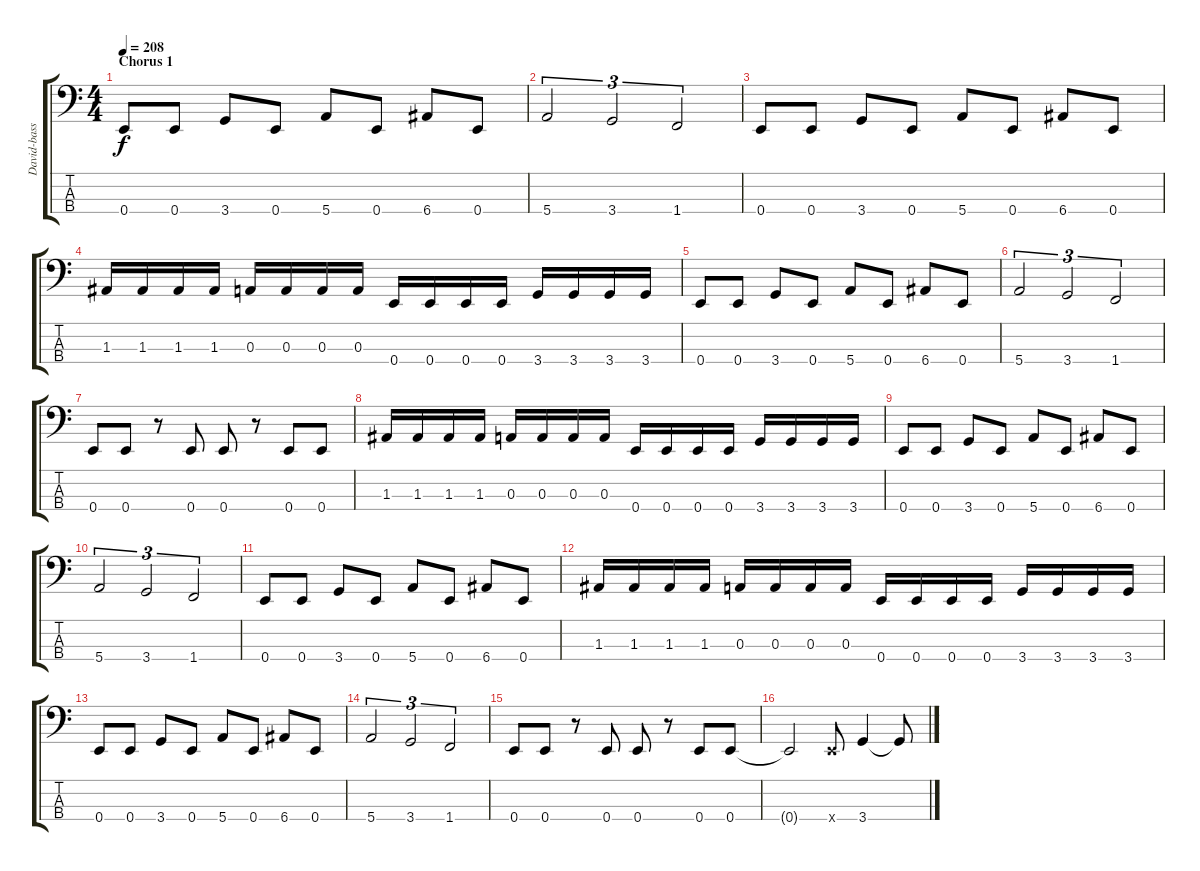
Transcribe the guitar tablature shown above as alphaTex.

\track ("David-bass" "David-bass") {instrument electricbasspick}
\staff {score tabs}
\tuning (G2 D2 A1 E1) {hide}
\ts (4 4)
\section ("" "Chorus 1")
\tempo 208
\clef f4
\ks c
0.4.8{dy f} 0.4.8 3.4.8 0.4.8 5.4.8 0.4.8 6.4.8 0.4.8 |
5.4.2{tu (3 2)} 3.4.2{tu (3 2)} 1.4.2{tu (3 2)} |
0.4.8 0.4.8 3.4.8 0.4.8 5.4.8 0.4.8 6.4.8 0.4.8 |
1.3.16 1.3.16 1.3.16 1.3.16 0.3.16 0.3.16 0.3.16 0.3.16 0.4.16 0.4.16 0.4.16 0.4.16 3.4.16 3.4.16 3.4.16 3.4.16 |
0.4.8 0.4.8 3.4.8 0.4.8 5.4.8 0.4.8 6.4.8 0.4.8 |
5.4.2{tu (3 2)} 3.4.2{tu (3 2)} 1.4.2{tu (3 2)} |
0.4.8 0.4.8 r.8 0.4.8 0.4.8 r.8 0.4.8 0.4.8 |
1.3.16 1.3.16 1.3.16 1.3.16 0.3.16 0.3.16 0.3.16 0.3.16 0.4.16 0.4.16 0.4.16 0.4.16 3.4.16 3.4.16 3.4.16 3.4.16 |
0.4.8 0.4.8 3.4.8 0.4.8 5.4.8 0.4.8 6.4.8 0.4.8 |
5.4.2{tu (3 2)} 3.4.2{tu (3 2)} 1.4.2{tu (3 2)} |
0.4.8 0.4.8 3.4.8 0.4.8 5.4.8 0.4.8 6.4.8 0.4.8 |
1.3.16 1.3.16 1.3.16 1.3.16 0.3.16 0.3.16 0.3.16 0.3.16 0.4.16 0.4.16 0.4.16 0.4.16 3.4.16 3.4.16 3.4.16 3.4.16 |
0.4.8 0.4.8 3.4.8 0.4.8 5.4.8 0.4.8 6.4.8 0.4.8 |
5.4.2{tu (3 2)} 3.4.2{tu (3 2)} 1.4.2{tu (3 2)} |
0.4.8 0.4.8 r.8 0.4.8 0.4.8 r.8 0.4.8 0.4.8 |
0.4{t}.2 0.4{x}.8 3.4.4 3.4{t}.8
